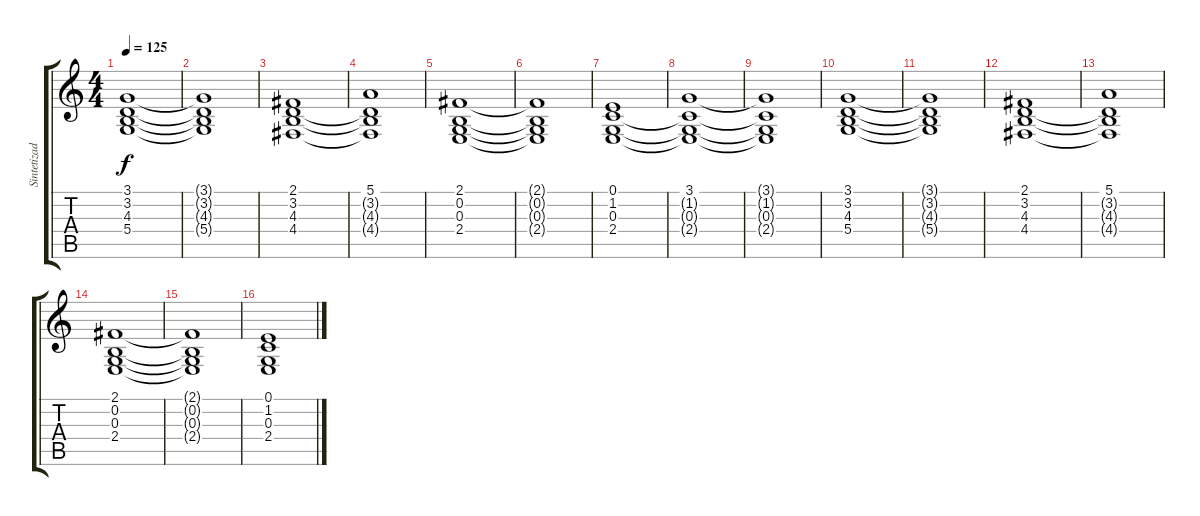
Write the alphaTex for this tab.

\track ("Sintetizador" "Sintetizad") {instrument pad2warm}
\staff {score tabs}
\tuning (E4 B3 G3 D3 A2 E2) {hide}
\ts (4 4)
\tempo 125
\clef g2
\ks c
(3.1 3.2 4.3 5.4).1{dy f instrument pad2warm} |
(3.1{t} 3.2{t} 4.3{t} 5.4{t}).1 |
(2.1 3.2 4.3 4.4).1 |
(5.1 3.2{t} 4.3{t} 4.4{t}).1 |
(2.1 0.2 0.3 2.4).1 |
(2.1{t} 0.2{t} 0.3{t} 2.4{t}).1 |
(0.1 1.2 0.3 2.4).1 |
(3.1 1.2{t} 0.3{t} 2.4{t}).1 |
(3.1{t} 1.2{t} 0.3{t} 2.4{t}).1 |
(3.1 3.2 4.3 5.4).1 |
(3.1{t} 3.2{t} 4.3{t} 5.4{t}).1 |
(2.1 3.2 4.3 4.4).1 |
(5.1 3.2{t} 4.3{t} 4.4{t}).1 |
(2.1 0.2 0.3 2.4).1 |
(2.1{t} 0.2{t} 0.3{t} 2.4{t}).1 |
(0.1 1.2 0.3 2.4).1
